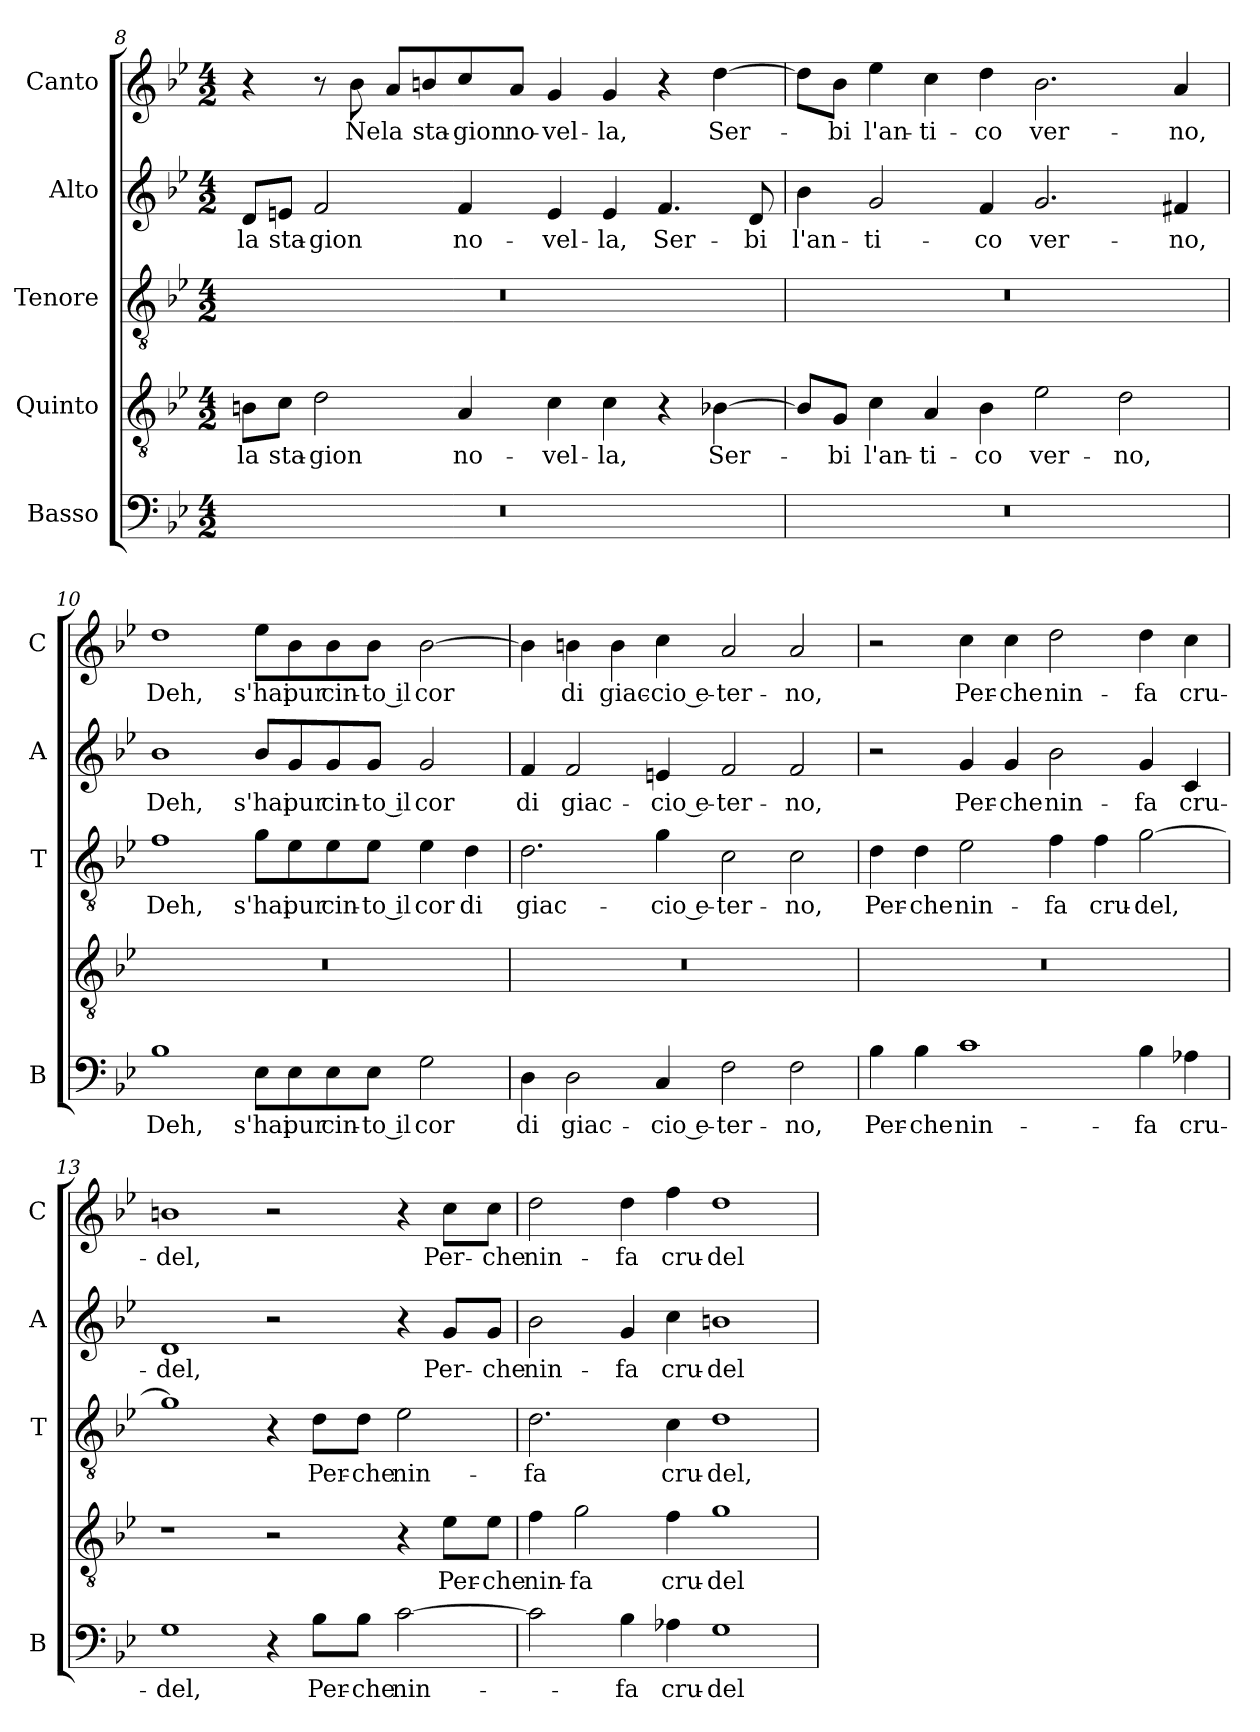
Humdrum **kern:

**kern	**text	**kern	**text	**kern	**text	**kern	**text	**kern	**text
*part5	*part5	*part4	*part4	*part3	*part3	*part2	*part2	*part1	*part1
*staff5	*staff5	*staff4	*staff4	*staff3	*staff3	*staff2	*staff2	*staff1	*staff1
*I"Basso	*	*I"Quinto	*	*I"Tenore	*	*I"Alto	*	*I"Canto	*
*I'B	*	*	*	*I'T	*	*I'A	*	*I'C	*
!!LO:PB:g=z
*clefF4	*	*clefGv2	*	*clefGv2	*	*clefG2	*	*clefG2	*
*k[b-e-]	*	*k[b-e-]	*	*k[b-e-]	*	*k[b-e-]	*	*k[b-e-]	*
*B-:	*	*B-:	*	*B-:	*	*B-:	*	*B-:	*
*M4/2	*	*M4/2	*	*M4/2	*	*M4/2	*	*M4/2	*
=8	=8	=8	=8	=8	=8	=8	=8	=8	=8
!	!	!	!LO:LY:b	!	!	!	!LO:LY:b	!	!
0r	.	8Bn\L	la	0r	.	8d/L	la	4r	.
!	!	!	!LO:LY:b	!	!	!	!LO:LY:b	!	!
.	.	8c\J	sta-	.	.	8en/J	sta-	.	.
!	!	!	!LO:LY:b	!	!	!	!LO:LY:b	!	!
.	.	2d\	-gion	.	.	2f/	-gion	8r	.
!	!	!	!	!	!	!	!	!	!LO:LY:b
.	.	.	.	.	.	.	.	8b-\	Ne
!	!	!	!	!	!	!	!	!	!LO:LY:b
.	.	.	.	.	.	.	.	8a/L	la
!	!	!	!	!	!	!	!	!	!LO:LY:b
.	.	.	.	.	.	.	.	8bn/	sta-
!	!	!	!LO:LY:b	!	!	!	!LO:LY:b	!	!LO:LY:b
.	.	4A/	no-	.	.	4f/	no-	8cc/	-gion
!	!	!	!	!	!	!	!	!	!LO:LY:b
.	.	.	.	.	.	.	.	8a/J	no-
!	!	!	!LO:LY:b	!	!	!	!LO:LY:b	!	!LO:LY:b
.	.	4c\	-vel-	.	.	4e/	-vel-	4g/	-vel-
!	!	!	!LO:LY:b	!	!	!	!LO:LY:b	!	!LO:LY:b
.	.	4c\	-la,	.	.	4e/	-la,	4g/	-la,
!	!	!	!	!	!	!	!LO:LY:b	!	!
.	.	4r	.	.	.	4.f/	Ser-	4r	.
!	!	!	!LO:LY:b	!	!	!	!	!	!LO:LY:b
.	.	[4B-X\	Ser-	.	.	.	.	[4dd\	Ser-
!	!	!	!	!	!	!	!LO:LY:b	!	!
.	.	.	.	.	.	8d/	-bi	.	.
=9	=9	=9	=9	=9	=9	=9	=9	=9	=9
!	!	!	!	!	!	!	!LO:LY:b	!	!
0r	.	8B-/L]	.	0r	.	4b-\	l'an-	8dd\L]	.
!	!	!	!LO:LY:b	!	!	!	!	!	!LO:LY:b
.	.	8G/J	-bi	.	.	.	.	8b-\J	-bi
!	!	!	!LO:LY:b	!	!	!	!LO:LY:b	!	!LO:LY:b
.	.	4c\	l'an-	.	.	2g/	-ti-	4ee-\	l'an-
!	!	!	!LO:LY:b	!	!	!	!	!	!LO:LY:b
.	.	4A/	-ti-	.	.	.	.	4cc\	-ti-
!	!	!	!LO:LY:b	!	!	!	!LO:LY:b	!	!LO:LY:b
.	.	4B-\	-co	.	.	4f/	-co	4dd\	-co
!	!	!	!LO:LY:b	!	!	!	!LO:LY:b	!	!LO:LY:b
.	.	2e-\	ver-	.	.	2.g/	ver-	2.b-\	ver-
!	!	!	!LO:LY:b	!	!	!	!	!	!
.	.	2d\	-no,	.	.	.	.	.	.
!	!	!	!	!	!	!	!LO:LY:b	!	!LO:LY:b
.	.	.	.	.	.	4f#X/	-no,	4a/	-no,
=10	=10	=10	=10	=10	=10	=10	=10	=10	=10
!	!LO:LY:b	!	!	!	!LO:LY:b	!	!LO:LY:b	!	!LO:LY:b
1B-	Deh,	0r	.	1f	Deh,	1b-	Deh,	1dd	Deh,
!	!LO:LY:b	!	!	!	!LO:LY:b	!	!LO:LY:b	!	!LO:LY:b
8E-\L	s'hai	.	.	8g\L	s'hai	8b-/L	s'hai	8ee-\L	s'hai
!	!LO:LY:b	!	!	!	!LO:LY:b	!	!LO:LY:b	!	!LO:LY:b
8E-\	pur	.	.	8e-\	pur	8g/	pur	8b-\	pur
!	!LO:LY:b	!	!	!	!LO:LY:b	!	!LO:LY:b	!	!LO:LY:b
8E-\	cin-	.	.	8e-\	cin-	8g/	cin-	8b-\	cin-
!	!LO:LY:b	!	!	!	!LO:LY:b	!	!LO:LY:b	!	!LO:LY:b
8E-\J	-to il	.	.	8e-\J	-to il	8g/J	-to il	8b-\J	-to il
!	!LO:LY:b	!	!	!	!LO:LY:b	!	!LO:LY:b	!	!LO:LY:b
2G\	cor	.	.	4e-\	cor	2g/	cor	[2b-\	cor
!	!	!	!	!	!LO:LY:b	!	!	!	!
.	.	.	.	4d\	di	.	.	.	.
!!LO:LB:g=z
=11	=11	=11	=11	=11	=11	=11	=11	=11	=11
!	!LO:LY:b	!	!	!	!LO:LY:b	!	!LO:LY:b	!	!
4D\	di	0r	.	2.d\	giac-	4f/	di	4b-\]	.
!	!LO:LY:b	!	!	!	!	!	!LO:LY:b	!	!LO:LY:b
2D\	giac-	.	.	.	.	2f/	giac-	4bn\	di
!	!	!	!	!	!	!	!	!	!LO:LY:b
.	.	.	.	.	.	.	.	4b\	giac-
!	!LO:LY:b	!	!	!	!LO:LY:b	!	!LO:LY:b	!	!LO:LY:b
4C/	-cio e-	.	.	4g\	-cio e-	4en/	-cio e-	4cc\	-cio e-
!	!LO:LY:b	!	!	!	!LO:LY:b	!	!LO:LY:b	!	!LO:LY:b
2F\	-ter-	.	.	2c\	-ter-	2f/	-ter-	2a/	-ter-
!	!LO:LY:b	!	!	!	!LO:LY:b	!	!LO:LY:b	!	!LO:LY:b
2F\	-no,	.	.	2c\	-no,	2f/	-no,	2a/	-no,
=12	=12	=12	=12	=12	=12	=12	=12	=12	=12
!	!LO:LY:b	!	!	!	!LO:LY:b	!	!	!	!
4B-\	Per-	0r	.	4d\	Per-	2r	.	2r	.
!	!LO:LY:b	!	!	!	!LO:LY:b	!	!	!	!
4B-\	-che	.	.	4d\	-che	.	.	.	.
!	!LO:LY:b	!	!	!	!LO:LY:b	!	!LO:LY:b	!	!LO:LY:b
1c	nin-	.	.	2e-\	nin-	4g/	Per-	4cc\	Per-
!	!	!	!	!	!	!	!LO:LY:b	!	!LO:LY:b
.	.	.	.	.	.	4g/	-che	4cc\	-che
!	!	!	!	!	!LO:LY:b	!	!LO:LY:b	!	!LO:LY:b
.	.	.	.	4f\	-fa	2b-\	nin-	2dd\	nin-
!	!	!	!	!	!LO:LY:b	!	!	!	!
.	.	.	.	4f\	cru-	.	.	.	.
!	!LO:LY:b	!	!	!	!LO:LY:b	!	!LO:LY:b	!	!LO:LY:b
4B-\	-fa	.	.	[2g\	-del,	4g/	-fa	4dd\	-fa
!	!LO:LY:b	!	!	!	!	!	!LO:LY:b	!	!LO:LY:b
4A-X\	cru-	.	.	.	.	4c/	cru-	4cc\	cru-
=13	=13	=13	=13	=13	=13	=13	=13	=13	=13
!	!LO:LY:b	!	!	!	!	!	!LO:LY:b	!	!LO:LY:b
1G	-del,	1r	.	1g]	.	1d	-del,	1bn	-del,
4r	.	2r	.	4r	.	2r	.	2r	.
!	!LO:LY:b	!	!	!	!LO:LY:b	!	!	!	!
8B-\L	Per-	.	.	8d\L	Per-	.	.	.	.
!	!LO:LY:b	!	!	!	!LO:LY:b	!	!	!	!
8B-\J	-che	.	.	8d\J	-che	.	.	.	.
!	!LO:LY:b	!	!	!	!LO:LY:b	!	!	!	!
[2c\	nin-	4r	.	2e-\	nin-	4r	.	4r	.
!	!	!	!LO:LY:b	!	!	!	!LO:LY:b	!	!LO:LY:b
.	.	8e-\L	Per-	.	.	8g/L	Per-	8cc\L	Per-
!	!	!	!LO:LY:b	!	!	!	!LO:LY:b	!	!LO:LY:b
.	.	8e-\J	-che	.	.	8g/J	-che	8cc\J	-che
=14	=14	=14	=14	=14	=14	=14	=14	=14	=14
!	!	!	!LO:LY:b	!	!LO:LY:b	!	!LO:LY:b	!	!LO:LY:b
2c\]	.	4f\	nin-	2.d\	-fa	2b-\	nin-	2dd\	nin-
!	!	!	!LO:LY:b	!	!	!	!	!	!
.	.	2g\	-fa	.	.	.	.	.	.
!	!LO:LY:b	!	!	!	!	!	!LO:LY:b	!	!LO:LY:b
4B-\	-fa	.	.	.	.	4g/	-fa	4dd\	-fa
!	!LO:LY:b	!	!LO:LY:b	!	!LO:LY:b	!	!LO:LY:b	!	!LO:LY:b
4A-X\	cru-	4f\	cru-	4c\	cru-	4cc\	cru-	4ff\	cru-
!	!LO:LY:b	!	!LO:LY:b	!	!LO:LY:b	!	!LO:LY:b	!	!LO:LY:b
1G	-del	1g	-del	1d	-del,	1bn	-del	1dd	-del
=	=	=	=	=	=	=	=	=	=
*-	*-	*-	*-	*-	*-	*-	*-	*-	*-
